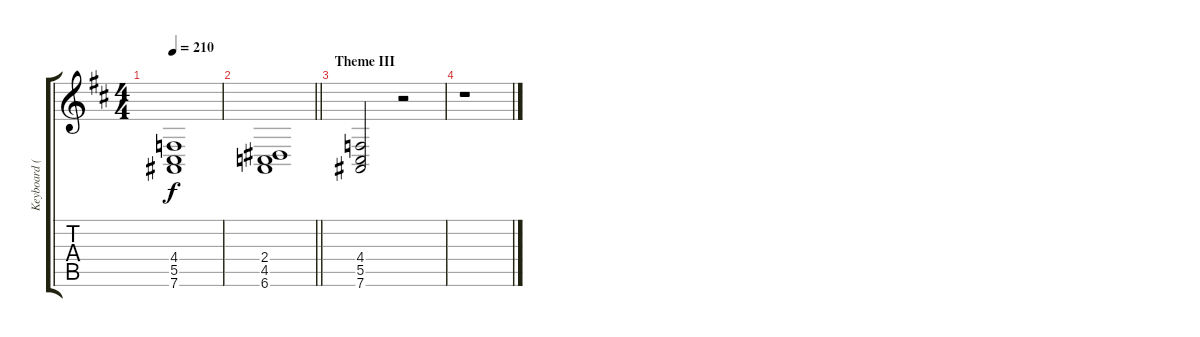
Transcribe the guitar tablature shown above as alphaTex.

\track ("Keyboard (Joakim Svalberg)" "Keyboard (") {instrument pad4choir}
\staff {score tabs}
\tuning (Eb4 Bb3 Gb3 Db3 Ab2 Eb2) {hide}
\ts (4 4)
\tempo 210
\clef g2
\ks d
(4.4 5.5 7.6).1{dy f} |
\barLineRight lightlight
(2.4 4.5 6.6).1 |
\section ("" "Theme III")
(4.4 5.5 7.6).2 r.2 |
r.1
